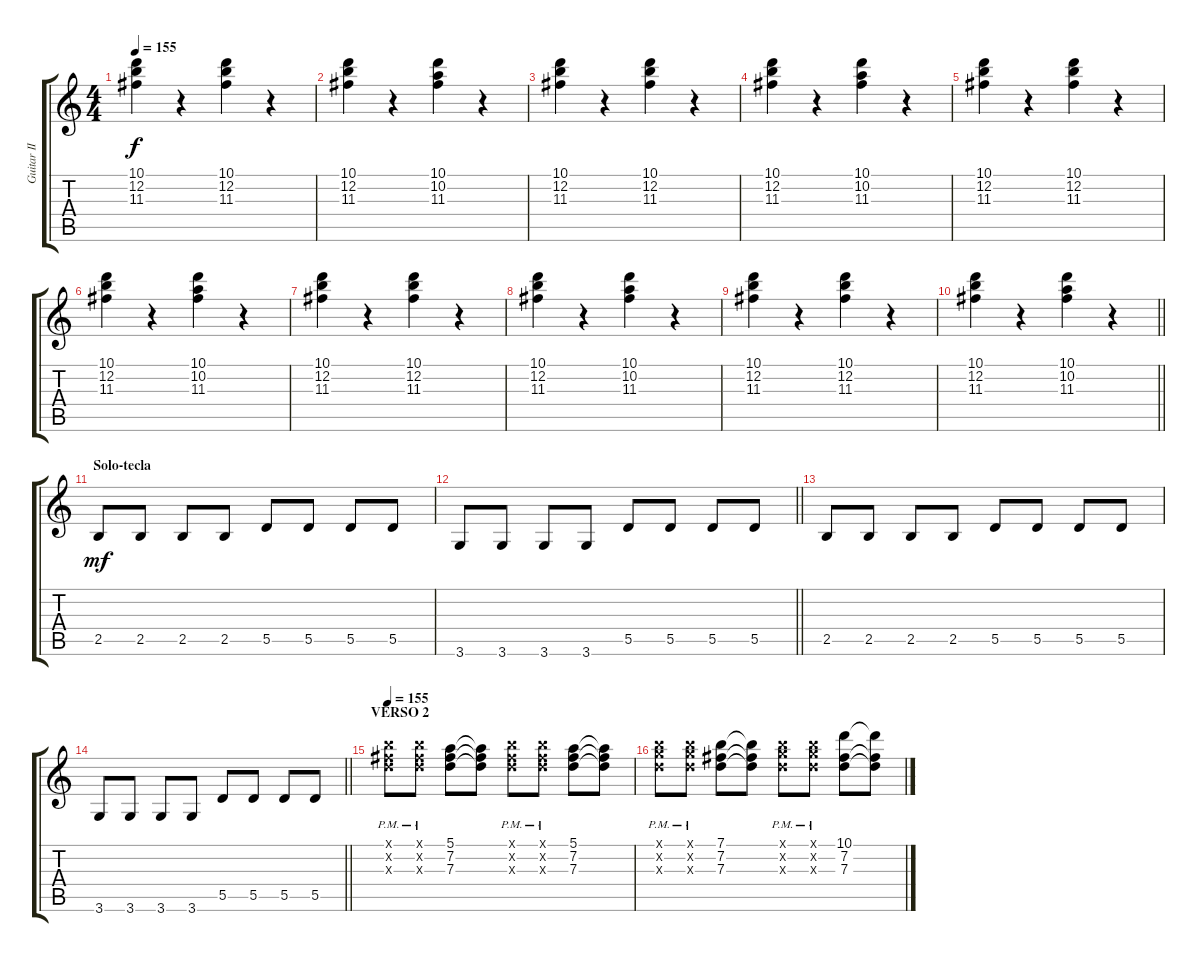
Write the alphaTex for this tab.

\track ("Guitar II" "Guitar II") {instrument overdrivenguitar}
\staff {score tabs}
\tuning (E4 B3 G3 D3 A2 E2) {hide}
\ts (4 4)
\tempo 155
\clef g2
\ks c
(10.1 12.2 11.3).4{dy f} r.4 (10.1 12.2 11.3).4 r.4 |
(10.1 12.2 11.3).4 r.4 (10.1 10.2 11.3).4 r.4 |
(10.1 12.2 11.3).4 r.4 (10.1 12.2 11.3).4 r.4 |
(10.1 12.2 11.3).4 r.4 (10.1 10.2 11.3).4 r.4 |
(10.1 12.2 11.3).4 r.4 (10.1 12.2 11.3).4 r.4 |
(10.1 12.2 11.3).4 r.4 (10.1 10.2 11.3).4 r.4 |
(10.1 12.2 11.3).4 r.4 (10.1 12.2 11.3).4 r.4 |
(10.1 12.2 11.3).4 r.4 (10.1 10.2 11.3).4 r.4 |
(10.1 12.2 11.3).4 r.4 (10.1 12.2 11.3).4 r.4 |
\barLineRight lightlight
(10.1 12.2 11.3).4 r.4 (10.1 10.2 11.3).4 r.4 |
\section ("" "Solo-tecla")
2.5.8{dy mf instrument electricguitarmuted} 2.5.8 2.5.8 2.5.8 5.5.8 5.5.8 5.5.8 5.5.8 |
\barLineRight lightlight
3.6.8 3.6.8 3.6.8 3.6.8 5.5.8 5.5.8 5.5.8 5.5.8 |
2.5.8 2.5.8 2.5.8 2.5.8 5.5.8 5.5.8 5.5.8 5.5.8 |
\barLineRight lightlight
3.6.8 3.6.8 3.6.8 3.6.8 5.5.8 5.5.8 5.5.8 5.5.8 |
\section ("" "VERSO 2")
\tempo 155
(7.1{pm x} 7.2{pm x} 7.3{pm x}).8{instrument distortionguitar} (7.1{pm x} 7.2{pm x} 7.3{pm x}).8 (5.1 7.2 7.3).8 (5.1{t} 7.2{t} 7.3{t}).8 (7.1{pm x} 7.2{pm x} 7.3{pm x}).8 (7.1{pm x} 7.2{pm x} 7.3{pm x}).8 (5.1 7.2 7.3).8 (5.1{t} 7.2{t} 7.3{t}).8 |
(7.1{pm x} 8.2{pm x} 7.3{pm x}).8 (7.1{pm x} 8.2{pm x} 7.3{pm x}).8 (7.1 7.2 7.3).8 (7.1{t} 7.2{t} 7.3{t}).8 (7.1{pm x} 8.2{pm x} 7.3{pm x}).8 (7.1{pm x} 8.2{pm x} 7.3{pm x}).8 (10.1 7.2 7.3).8 (10.1{t} 7.2{t} 7.3{t}).8
